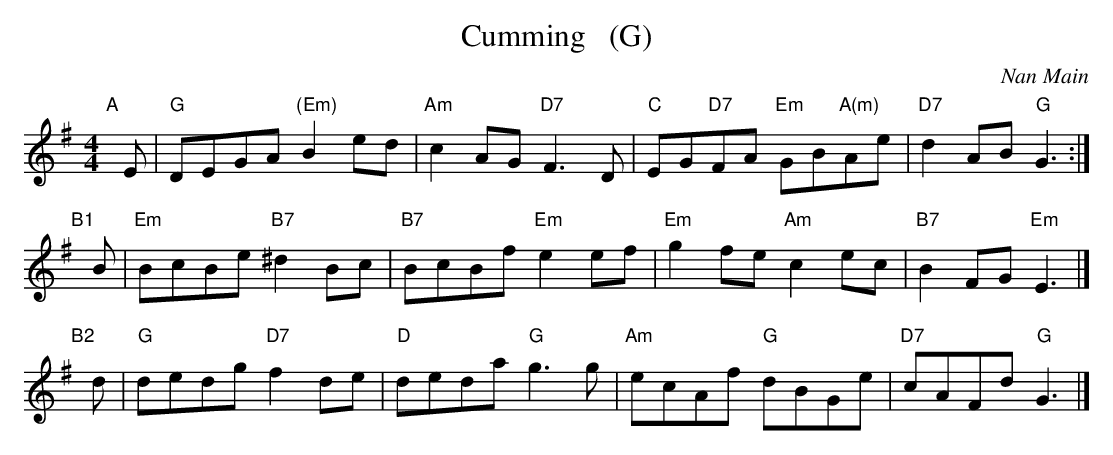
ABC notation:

X:1
T: Cumming   (G)
C: Nan Main
M: 4/4
L: 1/8
K: G
"A"[|]E |\
"G"DEGA "(Em)"B2ed | "Am"c2AG "D7"F3D |\
"C"EG"D7"FA "Em"GB"A(m)"Ae | "D7"d2AB "G"G3 :|
"B1"[|]B |\
"Em"BcBe "B7"^d2Bc | "B7"BcBf "Em"e2ef |\
"Em"g2fe "Am"c2ec | "B7"B2FG "Em"E3 |]
"B2"[|]d |\
"G"dedg "D7"f2de | "D"deda "G"g3g |\
"Am"ecAf "G"dBGe | "D7"cAFd "G"G3 |]
